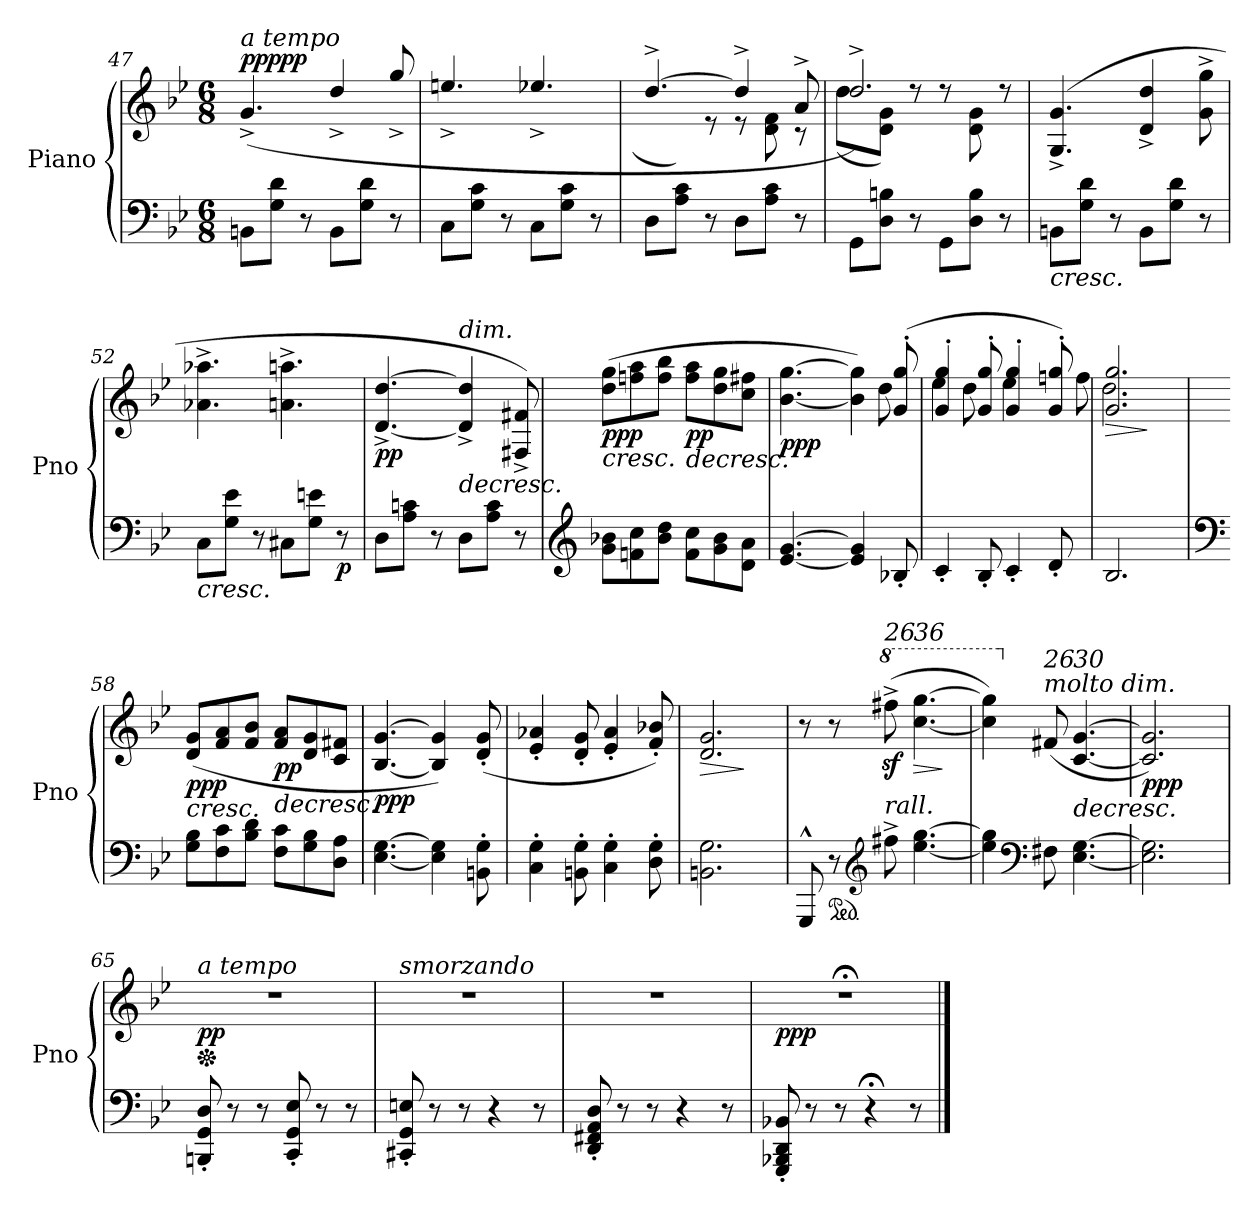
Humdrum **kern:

**kern	**kern	**dynam
*part1	*part1	*part1
*staff2	*staff1	*staff1/2
*I"Piano	*	*
*I'Pno	*	*
!!LO:LB:g=z
*clefF4	*clefG2	*
*k[b-e-]	*k[b-e-]	*
*M6/8	*M6/8	*
=47	=47	=47
!	!LO:TX:a:i:t=a tempo	!
!	!	!LO:DY:b=2
!	!	!LO:DY:n=1:a
!	!	!LO:DY:n=2:b
8BBn\L	(4.g^/	pp p pp
8G\ 8d\J	.	.
8r	.	.
8BB\L	4dd^/	.
8G\ 8d\J	.	.
8r	8gg^/	.
=48	=48	=48
8C\L	4.een^/	.
8G\ 8c\J	.	.
8r	.	.
8C\L	4.ee-X^/	.
8G\ 8c\J	.	.
8r	.	.
=49	=49	=49
*	*^	*
8D\L	[4.dd^/	(8dd\Lyy	.
8A\ 8c\J	.	8d\ 8f#X\J)	.
8r	.	8r	.
8D\L	4dd^/]	8r	.
8A\ 8c\J	.	8d\ 8f#\	.
8r	8a^/	8r	.
=50	=50	=50	=50
8GG\L	2.dd^/)	(8dd\L	.
8D\ 8Bn\J	.	8d\ 8g\J)	.
8r	.	8rdd	.
8GG\L	.	8rdd	.
8D\ 8B\J	.	8d\ 8g\	.
8r	.	8rdd	.
!!LO:LB:g=z
=51	=51	=51	=51
!	!LO:TX:a:i:t=poco cresc.	!	!
!	!	!	!LO:HP:b=2
*	*v	*v	*
8BBn\L	(4.G/^ 4.g/^	<
8G\ 8d\J	.	.
8r	.	.
8BB\L	4d/^ 4dd/^	.
8G\ 8d\J	.	.
8r	8g\^ 8gg\^	.
=52	=52	=52
!	!	!LO:HP:b=2
8C\L	4.a-X\^ 4.aa-X\^	<
8G\ 8e-\J	.	.
8r	.	.
8C#X\L	4.an\^ 4.aan\^	.
8G\ 8en\J	.	.
!	!	!LO:DY:b=2
8r	.	p
=53	=53	=53
!	!	!LO:DY:b
8D\L	[4.d/^ [4.dd/^	pp
8A\ 8cn\J	.	.
8r	.	.
!	!LO:TX:a:i:t=dim.	!
!	!	!LO:HP:b
8D\L	4d/]^ 4dd/]^	>
8A\ 8c\J	.	.
8r	8F#X/^ 8f#X/^)	.
.	.	[
=54	=54	=54
*clefG2	*	*
!	!	!LO:HP:b
!	!	!LO:DY:n=1:b
8g\ 8b-X\L	(8dd\ 8gg\L	< ppp
8fn\ 8cc\	8ffn\ 8aa\	.
8b-\ 8dd\J	8ff\ 8bb-\J	.
!	!	!LO:HP:n=1:b
!	!	!LO:DY:n=2:b
8f\ 8cc\L	8ff\ 8aa\L	] > pp
8g\ 8b-\	8dd\ 8gg\	.
8d\ 8a\J	8cc\ 8ff#X\J	.
.	.	[
!!LO:LB:g=z
=55	=55	=55
*	*^	*
!	!	!	!LO:DY:b
[4.e-/ [4.g/	[4.b-\ [4.gg\	8ryy	ppp
*	*v	*v	*
4e-/] 4g/]	4b-\] 4gg\])	.
*	*^	*
8B-X'/	(8g/' 8gg/'	8dd\	.
=56	=56	=56	=56
4c'/	4g/' 4gg/'	4ee-\	.
8B-'/	8g/' 8gg/'	8dd\	.
4c'/	4g/' 4gg/'	4ee-\	.
8d'/	8g/' 8gg/')	8ffn\	.
=57	=57	=57	=57
!	!	!	!LO:HP:b
2.B-/	2.g/ 2.gg/	2.dd\	>
*	*v	*v	*
.	.	]
=58	=58	=58
*clefF4	*	*
!	!	!LO:HP:b
!	!	!LO:DY:n=1:b
8G\ 8B-\L	(8d/ 8g/L	< ppp
8F\ 8c\	8f/ 8a/	.
8B-\ 8d\J	8f/ 8b-/J	.
!	!	!LO:HP:n=1:b
!	!	!LO:DY:n=2:b
8F\ 8c\L	8f/ 8a/L	] > pp
8G\ 8B-\	8d/ 8g/	.
8D\ 8A\J	8c/ 8f#X/J	.
.	.	[
=59	=59	=59
!	!	!LO:DY:b
[4.E-\ [4.G\	[4.B-/ [4.g/	ppp
4E-\] 4G\]	4B-/] 4g/])	.
8BBn\' 8G\'	(>8d/' 8g/'	.
!!LO:PB:g=z
=60	=60	=60
4C\' 4G\'	4e-/' 4a-X/'	.
8BBn\' 8G\'	8d/' 8g/'	.
4C\' 4G\'	4e-/' 4a-/'	.
8D\' 8G\'	8f/' 8b-X/')	.
=61	=61	=61
!	!	!LO:HP:b
2.BBn\ 2.G\	2.d/ 2.g/	>
.	.	]
=62	=62	=62
8GGG^^/	8r	.
*ped	*	*
8r	8r	.
*clefG2	*	*
*	*8va	*
!	!LO:TX:a:i:t=26	!
!LO:TX:a:i:t=rall.	!	!
8ff#X^\	(8fff#Xz<^\	.
!	!LO:TX:a:i:t=36	!
!	!	!LO:HP:b
[4.ee-\ [4.gg\	[4.ccc\ [4.ggg\	>
.	.	]
=63	=63	=63
4ee-\] 4gg\]	4ccc\] 4ggg\])	.
*clefF4	*	*
*	*X8va	*
!	!LO:TX:a:i:t=molto dim.	!
!	!LO:TX:a:i:t=26	!
8F#X\	(8f#X/	.
!	!LO:TX:a:i:t=30	!
!	!	!LO:HP:b
[4.E-\ [4.G\	[4.c/ [4.g/	>
=64	=64	=64
!	!	!LO:DY:b
2.E-\] 2.G\]	2.c/] 2.g/])	ppp
.	.	] [
!!LO:LB:g=z
=65	=65	=65
*	*Xped	*
!	!LO:TX:a:i:t=a tempo	!
!	!	!LO:DY:b
8BBBn/' 8GG/' 8D/'	2.r	pp
8r	.	.
8r	.	.
8CC/' 8GG/' 8E-/'	.	.
8r	.	.
8r	.	.
=66	=66	=66
!	!LO:TX:a:i:t=smorzando	!
8CC#X/' 8GG/' 8En/'	2.r	.
8r	.	.
8r	.	.
4r	.	.
8r	.	.
=67	=67	=67
8DD/' 8FF#X/' 8AA/' 8D/'	2.r	.
8r	.	.
8r	.	.
4r	.	.
8r	.	.
.	.	]
=68	=68	=68
!	!	!LO:DY:b
8GGG/' 8BBB-X/' 8DD/' 8BB-X/'	2.r;<	ppp
8r	.	.
8r	.	.
4r;<	.	.
8r	.	.
==	==	==
*-	*-	*-
